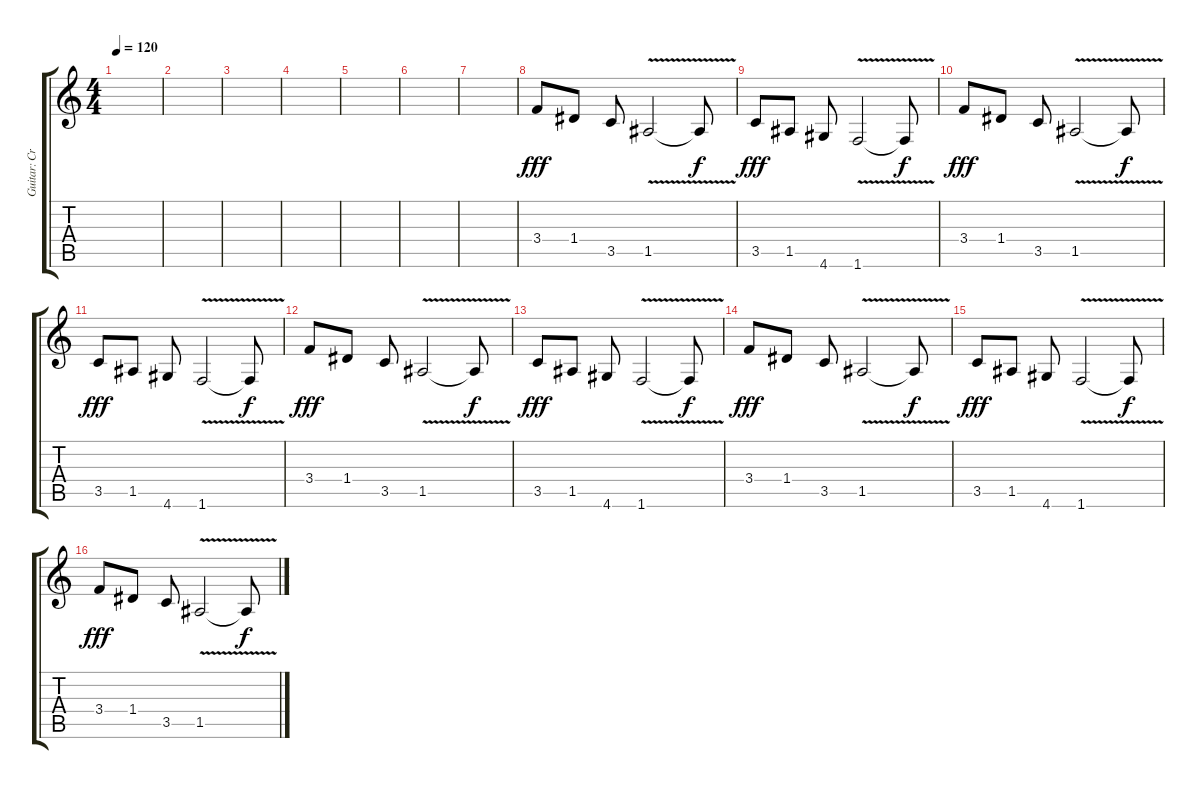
\track ("Guitar: Criss Oliva [Lead]" "Guitar: Cr") {instrument overdrivenguitar}
\staff {score tabs}
\tuning (E4 B3 G3 D3 A2 E2) {hide}
\ts (4 4)
\tempo 120
\clef g2
\ks c
|
|
|
|
|
|
|
3.4.8{dy fff} 1.4.8 3.5.8 1.5{v}.2 1.5{t}.8{dy f} |
3.5.8{dy fff} 1.5.8 4.6.8 1.6{v}.2 1.6{t}.8{dy f} |
3.4.8{dy fff} 1.4.8 3.5.8 1.5{v}.2 1.5{t}.8{dy f} |
3.5.8{dy fff} 1.5.8 4.6.8 1.6{v}.2 1.6{t}.8{dy f} |
3.4.8{dy fff} 1.4.8 3.5.8 1.5{v}.2 1.5{t}.8{dy f} |
3.5.8{dy fff} 1.5.8 4.6.8 1.6{v}.2 1.6{t}.8{dy f} |
3.4.8{dy fff} 1.4.8 3.5.8 1.5{v}.2 1.5{t}.8{dy f} |
3.5.8{dy fff} 1.5.8 4.6.8 1.6{v}.2 1.6{t}.8{dy f} |
3.4.8{dy fff} 1.4.8 3.5.8 1.5{v}.2 1.5{t}.8{dy f}
